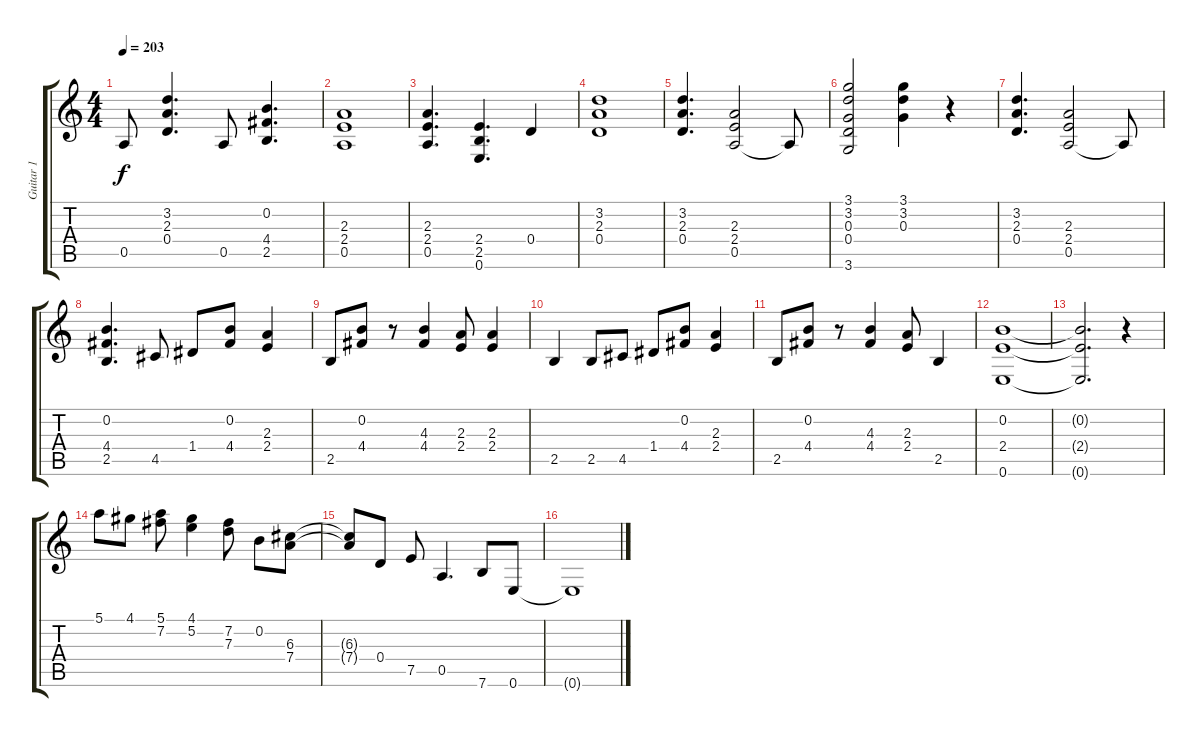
\track ("Guitar 1" "Guitar 1") {instrument distortionguitar}
\staff {score tabs}
\tuning (E4 B3 G3 D3 A2 E2) {hide}
\ts (4 4)
\tempo 203
\clef g2
\ks c
0.5.8{dy f} (3.2 2.3 0.4).4{d} 0.5.8 (0.2 4.4 2.5).4{d} |
(2.3 2.4 0.5).1 |
(2.3 2.4 0.5).4{d} (2.4 2.5 0.6).4{d} 0.4.4 |
(3.2 2.3 0.4).1 |
(3.2 2.3 0.4).4{d} (2.3 2.4 0.5).2 0.5{t}.8 |
(3.1 3.2 0.3 0.4 3.6).2 (3.1 3.2 0.3).4 r.4 |
(3.2 2.3 0.4).4{d} (2.3 2.4 0.5).2 0.5{t}.8 |
(0.2 4.4 2.5).4{d} 4.5.8 1.4.8 (0.2 4.4).8 (2.3 2.4).4 |
2.5.8 (0.2 4.4).8 r.8 (4.3 4.4).4 (2.3 2.4).8 (2.3 2.4).4 |
2.5.4 2.5.8 4.5.8 1.4.8 (0.2 4.4).8 (2.3 2.4).4 |
2.5.8 (0.2 4.4).8 r.8 (4.3 4.4).4 (2.3 2.4).8 2.5.4 |
(0.2 2.4 0.6).1 |
(0.2{t} 2.4{t} 0.6{t}).2{d} r.4 |
5.1.8 4.1.8 (5.1 7.2).8 (4.1 5.2).4 (7.2 7.3).8 0.2.8 (6.3 7.4).8 |
(6.3{t} 7.4{t}).8 0.4.8 7.5.8 0.5.4{d} 7.6.8 0.6.8 |
0.6{t}.1
